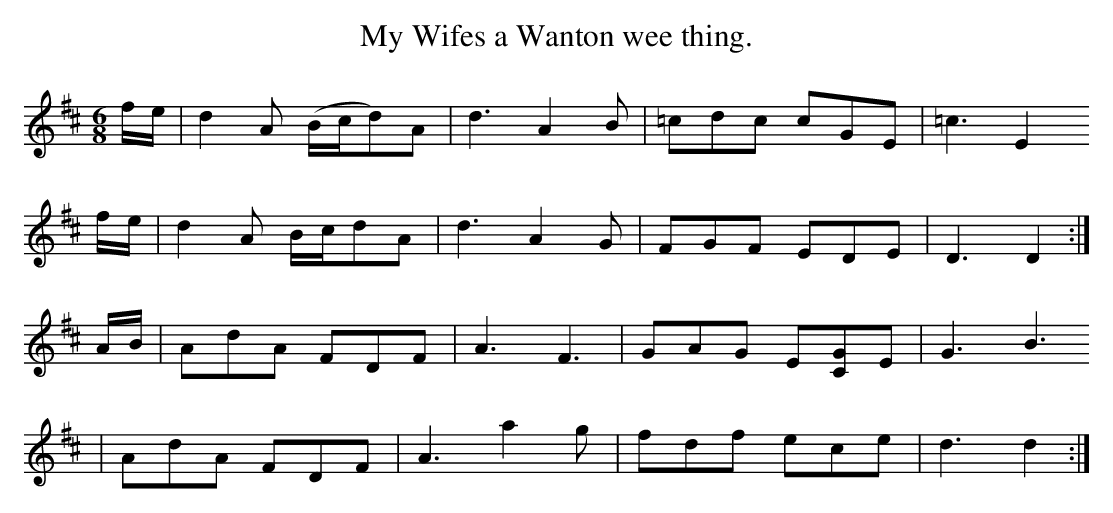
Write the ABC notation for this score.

X:1
T:My Wifes a Wanton wee thing.
M:6/8
L:1/8
3/8=120
K:D major
f/e/|d2A (B/c/d)A|d3 A2B|=cdc cGE   |=c3 E2
f/e/|d2A  B/c/dA |d3 A2G| FGF EDE   | D3 D2:|
A/B/|AdA  FDF    |A3 F3 | GAG E[GC]E| G3 B3
    |AdA  FDF    |A3 a2g| fdf ece   | d3 d2:|
